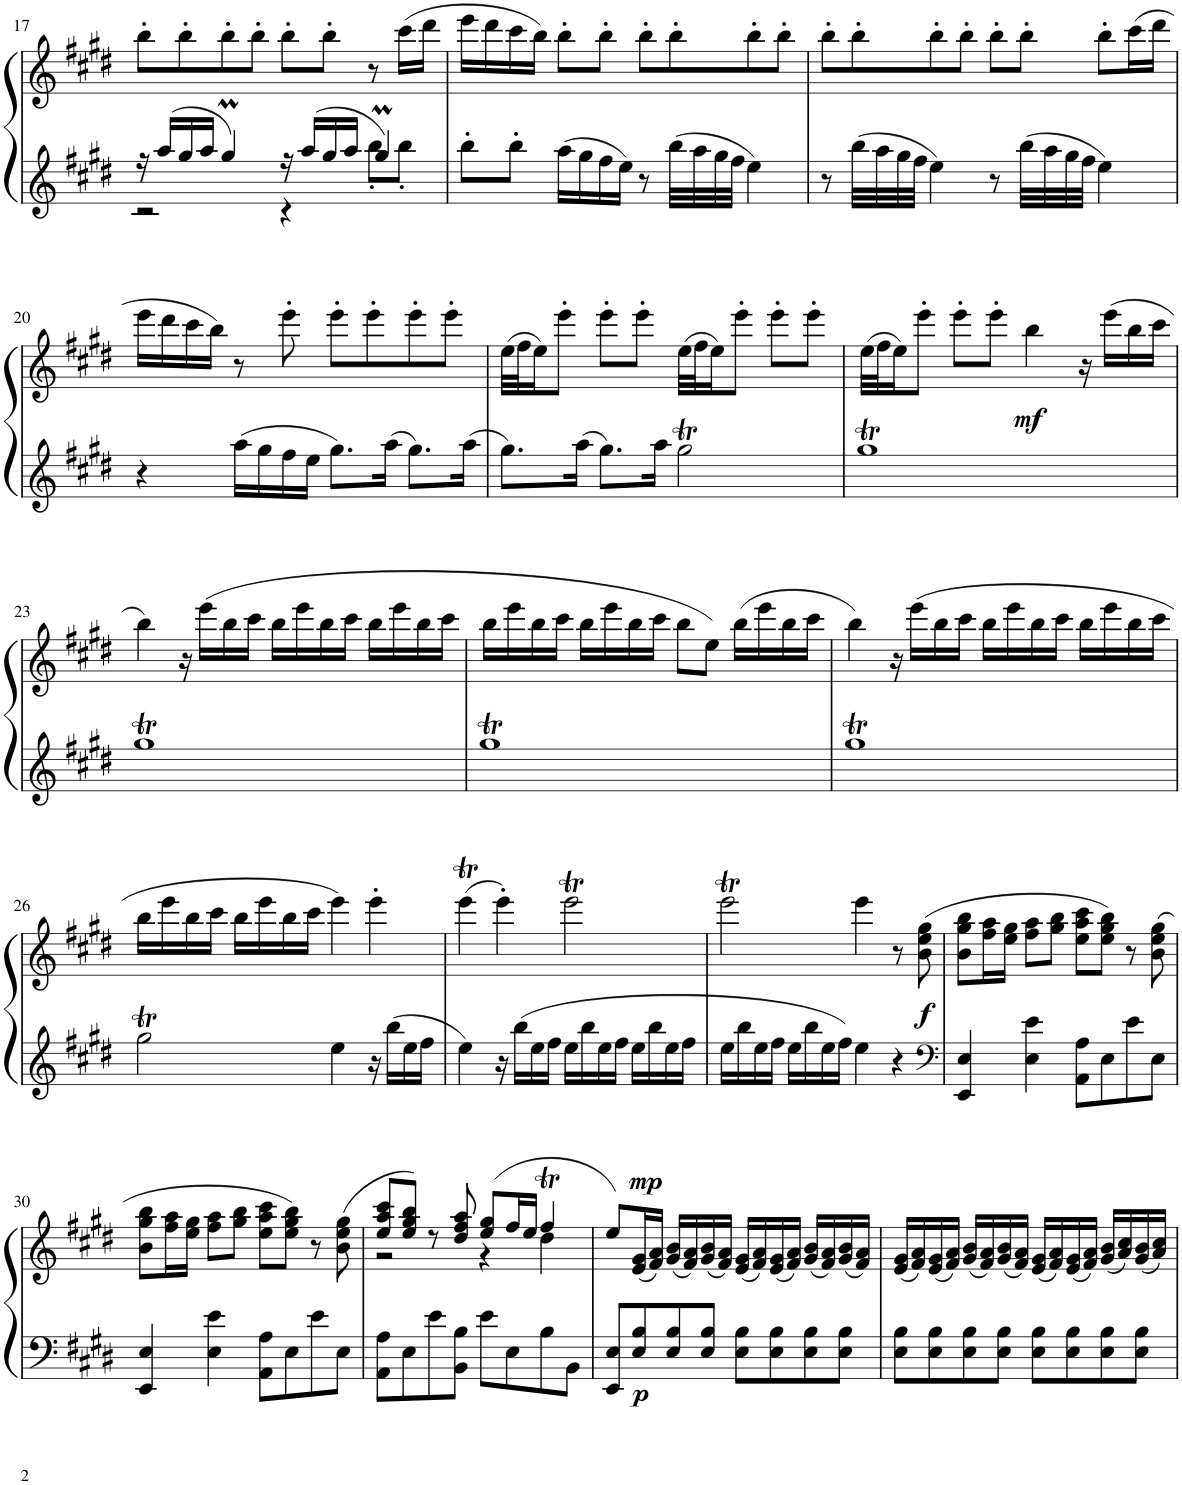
**kern	**kern	**dynam
*part1	*part1	*part1
*staff2	*staff1	*staff1/2
*I"Piano	*	*
*I'Pno.	*	*
!!LO:PB:g=z
*clefG2	*clefG2	*
*k[f#c#g#d#]	*k[f#c#g#d#]	*
*M4/4	*M4/4	*
=17	=17	=17
*^	*	*
16r	2r	8bb'\L	.
16aa/LL	.	.	.
16gg#/	.	8bb'\	.
16aa/JJ	.	.	.
4gg#m/	.	8bb'\	.
.	.	8bb'\J	.
16r	4r	8bb'\L	.
16aa/LL	.	.	.
16gg#/	.	8bb'\J	.
16aa/JJ	.	.	.
4gg#m/	8bb'\L	8r	.
.	8bb'\J	(16ccc#\LL	.
.	.	16ddd#\JJ	.
*v	*v	*	*
=18	=18	=18
8bb'\L	16eee\LL	.
.	16ddd#\	.
8bb'\J	16ccc#\	.
.	16bb\JJ)	.
16aa\LL	8bb'\L	.
16gg#\	.	.
16ff#\	8bb'\J	.
16ee\JJ	.	.
8r	8bb'\L	.
32bb\LLL	8bb'\	.
32aa\	.	.
32gg#\	.	.
32ff#\JJJ	.	.
4ee\	8bb'\	.
.	8bb'\J	.
=19	=19	=19
8r	8bb'\L	.
32bb\LLL	8bb'\	.
32aa\	.	.
32gg#\	.	.
32ff#\JJJ	.	.
4ee\	8bb'\	.
.	8bb'\J	.
8r	8bb'\L	.
32bb\LLL	8bb'\J	.
32aa\	.	.
32gg#\	.	.
32ff#\JJJ	.	.
4ee\	8bb'\L	.
.	(16ccc#\L	.
.	16ddd#\JJ	.
!!LO:LB:g=z
=20	=20	=20
4r	16eee\LL	.
.	16ddd#\	.
.	16ccc#\	.
.	16bb\JJ)	.
16aa\LL	8r	.
16gg#\	.	.
16ff#\	8eee'\	.
16ee\JJ	.	.
8.gg#\L	8eee'\L	.
.	8eee'\	.
16aa\Jk	.	.
8.gg#\L	8eee'\	.
.	8eee'\J	.
16aa\Jk	.	.
=21	=21	=21
8.gg#\L	(32ee\LLL	.
.	32ff#\J	.
.	16ee\J)	.
.	8eee'\J	.
16aa\Jk	.	.
8.gg#\L	8eee'\L	.
.	8eee'\J	.
16aa\Jk	.	.
2gg#t\	(32ee\LLL	.
.	32ff#\J	.
.	16ee\J)	.
.	8eee'\J	.
.	8eee'\L	.
.	8eee'\J	.
=22	=22	=22
1gg#t	(32ee\LLL	.
.	32ff#\J	.
.	16ee\J)	.
.	8eee'\J	.
.	8eee'\L	.
.	8eee'\J	.
!	!	!LO:DY:b
.	4bb\	mf
.	16r	.
.	(16eee\LL	.
.	16bb\	.
.	16ccc#\JJ	.
!!LO:LB:g=z
=23	=23	=23
1gg#t	4bb\)	.
.	16r	.
.	(16eee\LL	.
.	16bb\	.
.	16ccc#\JJ	.
.	16bb\LL	.
.	16eee\	.
.	16bb\	.
.	16ccc#\JJ	.
.	16bb\LL	.
.	16eee\	.
.	16bb\	.
.	16ccc#\JJ	.
=24	=24	=24
1gg#t	16bb\LL	.
.	16eee\	.
.	16bb\	.
.	16ccc#\JJ	.
.	16bb\LL	.
.	16eee\	.
.	16bb\	.
.	16ccc#\JJ	.
.	8bb\L	.
.	8ee\J)	.
.	(16bb\LL	.
.	16eee\	.
.	16bb\	.
.	16ccc#\JJ	.
=25	=25	=25
1gg#t	4bb\)	.
.	16r	.
.	(16eee\LL	.
.	16bb\	.
.	16ccc#\JJ	.
.	16bb\LL	.
.	16eee\	.
.	16bb\	.
.	16ccc#\JJ	.
.	16bb\LL	.
.	16eee\	.
.	16bb\	.
.	16ccc#\JJ	.
!!LO:LB:g=z
=26	=26	=26
2gg#t\	16bb\LL	.
.	16eee\	.
.	16bb\	.
.	16ccc#\JJ	.
.	16bb\LL	.
.	16eee\	.
.	16bb\	.
.	16ccc#\JJ	.
4ee\	4eee\)	.
16r	4eee'\	.
16bb\LL	.	.
16ee\	.	.
16ff#\JJ	.	.
=27	=27	=27
4ee\	(4eeeT\	.
16r	4eee'\)	.
16bb\LL	.	.
16ee\	.	.
16ff#\JJ	.	.
16ee\LL	2eeeT\	.
16bb\	.	.
16ee\	.	.
16ff#\JJ	.	.
16ee\LL	.	.
16bb\	.	.
16ee\	.	.
16ff#\JJ	.	.
=28	=28	=28
16ee\LL	2eeeT\	.
16bb\	.	.
16ee\	.	.
16ff#\JJ	.	.
16ee\LL	.	.
16bb\	.	.
16ee\	.	.
16ff#\JJ	.	.
4ee\	4eee\	.
4r	8r	.
!	!	!LO:DY:b
.	(8b\ 8ee\ 8gg#\	f
=29	=29	=29
*clefF4	*	*
4EE/ 4E/	8b\ 8gg#\ 8bb\L	.
.	16ff#\ 16aa\L	.
.	16ee\ 16gg#\JJ	.
4E\ 4e\	8ff#\ 8aa\L	.
.	8gg#\ 8bb\J	.
8AA\ 8A\L	8ee\ 8aa\ 8ccc#\L	.
8E\	8ee\ 8gg#\ 8bb\J)	.
8e\	8r	.
8E\J	(8b\ 8ee\ 8gg#\	.
!!LO:LB:g=z
=30	=30	=30
4EE/ 4E/	8b\ 8gg#\ 8bb\L	.
.	16ff#\ 16aa\L	.
.	16ee\ 16gg#\JJ	.
4E\ 4e\	8ff#\ 8aa\L	.
.	8gg#\ 8bb\J	.
8AA\ 8A\L	8ee\ 8aa\ 8ccc#\L	.
8E\	8ee\ 8gg#\ 8bb\J)	.
8e\	8r	.
8E\J	(8b\ 8ee\ 8gg#\	.
=31	=31	=31
*	*^	*
8AA\ 8A\L	8ee/ 8aa/ 8ccc#/L	2r	.
8E\	8ee/ 8gg#/ 8bb/J)	.	.
8e\	8r	.	.
8BB\ 8B\J	8dd#/ 8ff#/ 8aa/	.	.
8e\L	(8ee/ 8gg#/L	4r	.
8E\	16ff#/L	.	.
.	16ee/JJ	.	.
8B\	4ff#T/	4dd#\	.
8BB\J	.	.	.
*	*v	*v	*
=32	=32	=32
8EE/ 8E/L	8ee/L)	.
!	!	!LO:DY:b=2
!	!	!LO:DY:n=1:a
8E/ 8B/	(16e/ 16g#/L	p mp
.	16f#/ 16a/JJ)	.
8E/ 8B/	(16g#/ 16b/LL	.
.	16f#/ 16a/)	.
8E/ 8B/J	(16g#/ 16b/	.
.	16f#/ 16a/JJ)	.
8E\ 8B\L	(16e/ 16g#/LL	.
.	16f#/ 16a/)	.
8E\ 8B\	(16e/ 16g#/	.
.	16f#/ 16a/JJ)	.
8E\ 8B\	(16g#/ 16b/LL	.
.	16f#/ 16a/)	.
8E\ 8B\J	(16g#/ 16b/	.
.	16f#/ 16a/JJ)	.
=33	=33	=33
8E\ 8B\L	(16e/ 16g#/LL	.
.	16f#/ 16a/)	.
8E\ 8B\	(16e/ 16g#/	.
.	16f#/ 16a/JJ)	.
8E\ 8B\	(16g#/ 16b/LL	.
.	16f#/ 16a/)	.
8E\ 8B\J	(16g#/ 16b/	.
.	16f#/ 16a/JJ)	.
8E\ 8B\L	(16e/ 16g#/LL	.
.	16f#/ 16a/)	.
8E\ 8B\	(16e/ 16g#/	.
.	16f#/ 16a/JJ)	.
8E\ 8B\	(16g#/ 16b/LL	.
.	16a/ 16cc#/)	.
8E\ 8B\J	(16g#/ 16b/	.
.	16a/ 16cc#/JJ)	.
=	=	=
*-	*-	*-
